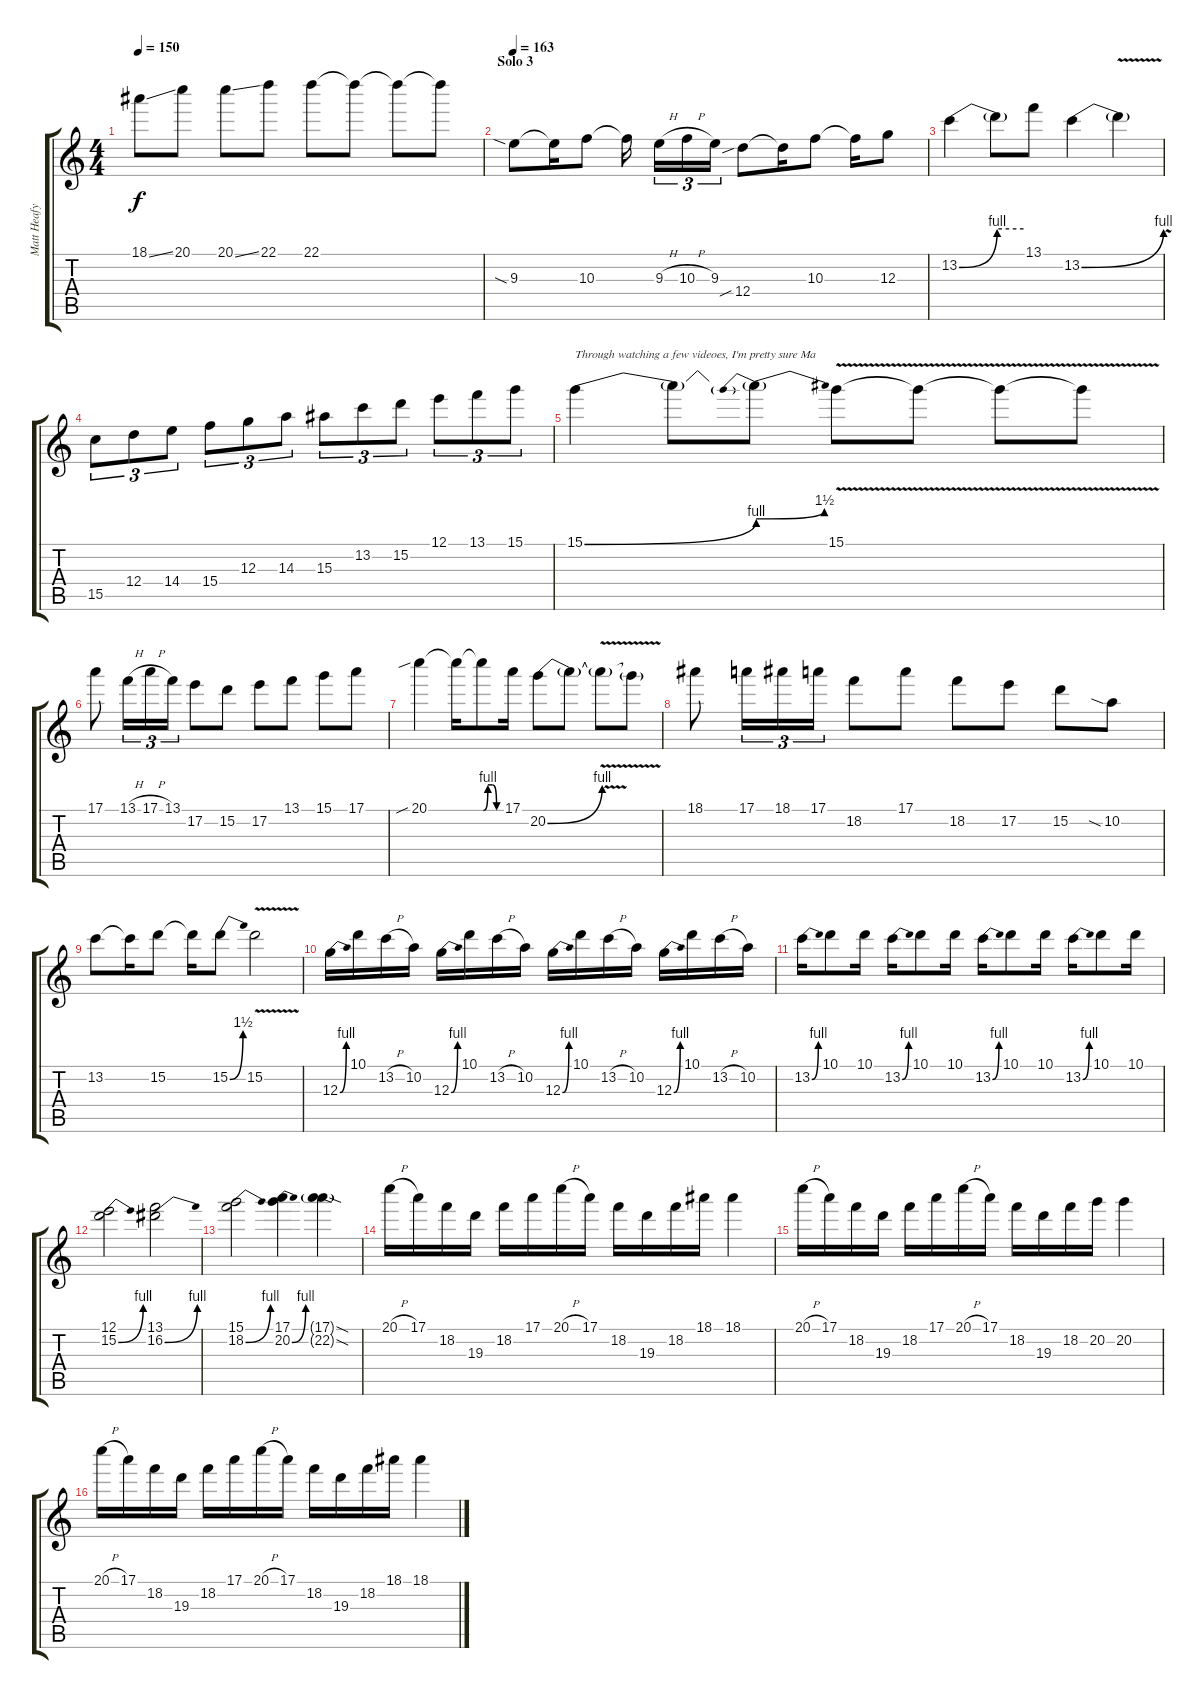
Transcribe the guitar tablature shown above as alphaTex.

\track ("Matt Heafy" "Matt Heafy") {instrument distortionguitar}
\staff {score tabs}
\tuning (E4 B3 G3 D3 A2 D2) {hide}
\ts (4 4)
\tempo 150
\clef g2
\ks c
18.1{ss}.8{dy f} 20.1.8 20.1{ss}.8 22.1.8 22.1.8 22.1{t}.8 22.1{t}.8 22.1{t}.8 |
\section ("" "Solo 3")
\tempo 163
9.3{sia}.8{volume 16} 9.3{t}.16 10.3.8 10.3{t}.16 9.3{h}.16{tu (3 2)} 10.3{h}.16{tu (3 2)} 9.3.16{tu (3 2)} 12.4{sib}.8 12.4{t}.16 10.3.8 10.3{t}.16 12.3.8 |
13.2{be (bend 0 0 60 4)}.4 13.2{be (hold 0 4 60 4) t}.8 13.1.8 13.2{be (bend 0 0 60 4)}.4 13.2{v t}.4 |
15.5.8{tu (3 2)} 12.4.8{tu (3 2)} 14.4.8{tu (3 2)} 15.4.8{tu (3 2)} 12.3.8{tu (3 2)} 14.3.8{tu (3 2)} 15.3.8{tu (3 2)} 13.2.8{tu (3 2)} 15.2.8{tu (3 2)} 12.1.8{tu (3 2)} 13.1.8{tu (3 2)} 15.1.8{tu (3 2)} |
15.1{be (bend 0 0 60 4)}.4{txt "Through watching a few videoes, I'm pretty sure Ma"} 15.1{t}.8 15.1{be (prebendbend 0 4 60 6) t}.8 15.1{v}.8 15.1{v t}.8 15.1{v t}.8 15.1{v t}.8 |
17.1.8 13.1{h}.16{tu (3 2)} 17.1{h}.16{tu (3 2)} 13.1.16{tu (3 2)} 17.2.8 15.2.8 17.2.8 13.1.8 15.1.8 17.1.8 |
20.1{sib}.4 20.1{t}.16 20.1{be (custom 0 0 15 4 30 4 45 0 60 0) t}.8 17.1.16 20.2{be (bend 0 0 60 4)}.8 20.2{t}.8 20.2{v t}.8 20.2{v t}.8 |
18.1.8 17.1.16{tu (3 2)} 18.1.16{tu (3 2)} 17.1.16{tu (3 2)} 18.2.8 17.1.8 18.2.8 17.2.8 15.2.8 10.2{sia}.8 |
13.2.8 13.2{t}.16 15.2.8 15.2{t}.16 15.2{be (bend 0 0 60 6)}.8 15.2{v}.2 |
12.3{be (bend 0 0 60 4)}.16 10.1.16 13.2{h}.16 10.2.16 12.3{be (bend 0 0 60 4)}.16 10.1.16 13.2{h}.16 10.2.16 12.3{be (bend 0 0 60 4)}.16 10.1.16 13.2{h}.16 10.2.16 12.3{be (bend 0 0 60 4)}.16 10.1.16 13.2{h}.16 10.2.16 |
13.2{be (bend 0 0 60 4)}.16 10.1.8 10.1.16 13.2{be (bend 0 0 60 4)}.16 10.1.8 10.1.16 13.2{be (bend 0 0 60 4)}.16 10.1.8 10.1.16 13.2{be (bend 0 0 60 4)}.16 10.1.8 10.1.16 |
(12.1 15.2{be (bend 0 0 60 4)}).2 (13.1 16.2{be (bend 0 0 60 4)}).2 |
(15.1 18.2{be (bend 0 0 60 4)}).2 (17.1 20.2{be (bend 0 0 60 4)}).4 (17.1{sod g} 22.2{sod g}).4 |
20.1{h}.16 17.1.16 18.2.16 19.3.16 18.2.16 17.1.16 20.1{h}.16 17.1.16 18.2.16 19.3.16 18.2.16 18.1.16 18.1.4 |
20.1{h}.16 17.1.16 18.2.16 19.3.16 18.2.16 17.1.16 20.1{h}.16 17.1.16 18.2.16 19.3.16 18.2.16 20.2.16 20.2.4 |
20.1{h}.16 17.1.16 18.2.16 19.3.16 18.2.16 17.1.16 20.1{h}.16 17.1.16 18.2.16 19.3.16 18.2.16 18.1.16 18.1.4
